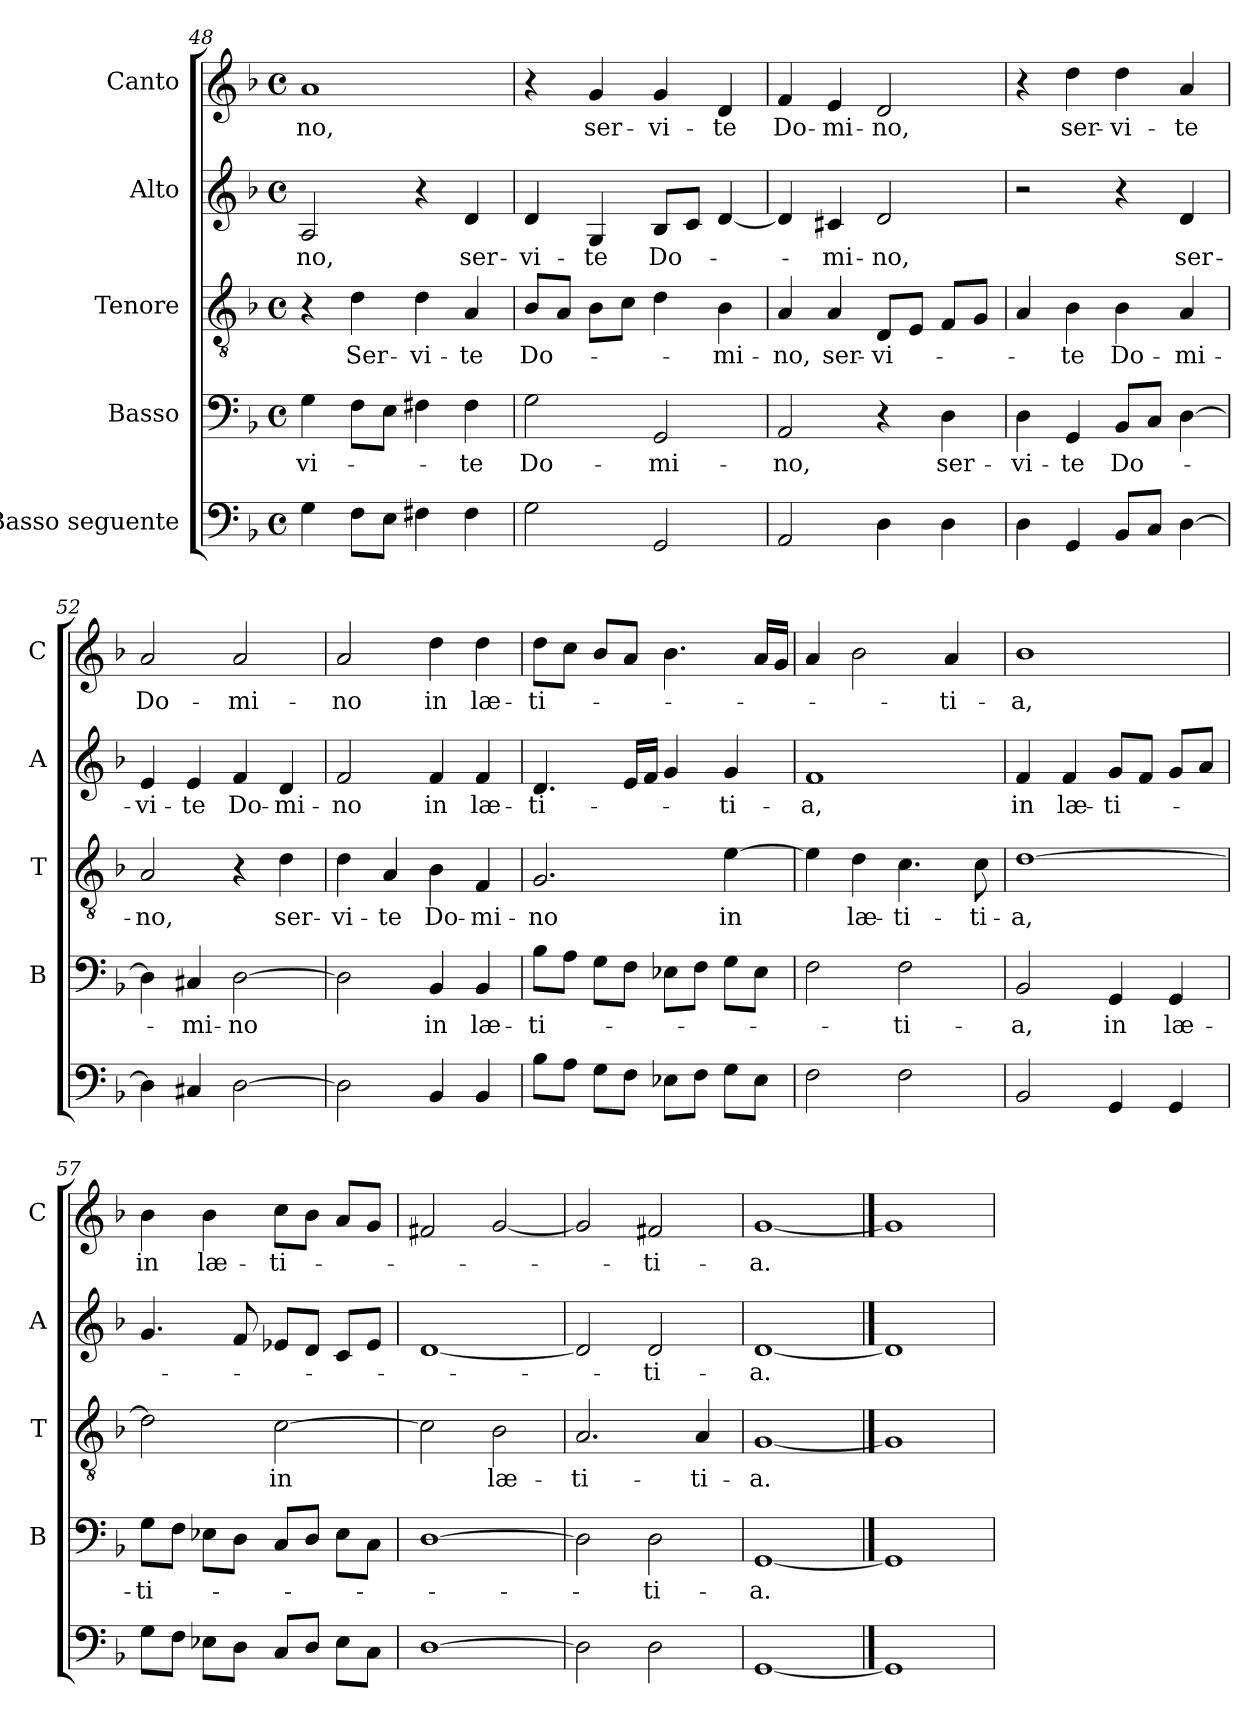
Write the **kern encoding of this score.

**kern	**kern	**text	**kern	**text	**kern	**text	**kern	**text
*part5	*part4	*part4	*part3	*part3	*part2	*part2	*part1	*part1
*staff5	*staff4	*staff4	*staff3	*staff3	*staff2	*staff2	*staff1	*staff1
*I"Basso seguente	*I"Basso	*	*I"Tenore	*	*I"Alto	*	*I"Canto	*
*	*I'B	*	*I'T	*	*I'A	*	*I'C	*
!!LO:PB:g=z
*clefF4	*clefF4	*	*clefGv2	*	*clefG2	*	*clefG2	*
*k[b-]	*k[b-]	*	*k[b-]	*	*k[b-]	*	*k[b-]	*
*F:	*F:	*	*F:	*	*F:	*	*F:	*
*M4/4	*M4/4	*	*M4/4	*	*M4/4	*	*M4/4	*
*met(c)	*met(c)	*	*met(c)	*	*met(c)	*	*met(c)	*
=48	=48	=48	=48	=48	=48	=48	=48	=48
!	!	!LO:LY:b	!	!	!	!LO:LY:b	!	!LO:LY:b
4G\	4G\	-vi-	4r	.	2A/	-no,	1a	-no,
!	!	!	!	!LO:LY:b	!	!	!	!
8F\L	8F\L	.	4d\	Ser-	.	.	.	.
8E\J	8E\J	.	.	.	.	.	.	.
!	!	!	!	!LO:LY:b	!	!	!	!
4F#X\	4F#X\	.	4d\	-vi-	4r	.	.	.
!	!	!LO:LY:b	!	!LO:LY:b	!	!LO:LY:b	!	!
4F#\	4F#\	-te	4A/	-te	4d/	ser-	.	.
=49	=49	=49	=49	=49	=49	=49	=49	=49
!	!	!LO:LY:b	!	!LO:LY:b	!	!LO:LY:b	!	!
2G\	2G\	Do-	8B-/L	Do-	4d/	-vi-	4r	.
.	.	.	8A/J	.	.	.	.	.
!	!	!	!	!	!	!LO:LY:b	!	!LO:LY:b
.	.	.	8B-\L	.	4G/	-te	4g/	ser-
.	.	.	8c\J	.	.	.	.	.
!	!	!LO:LY:b	!	!	!	!LO:LY:b	!	!LO:LY:b
2GG/	2GG/	-mi-	4d\	.	8B-/L	Do-	4g/	-vi-
.	.	.	.	.	8c/J	.	.	.
!	!	!	!	!LO:LY:b	!	!	!	!LO:LY:b
.	.	.	4B-\	-mi-	[4d/	.	4d/	-te
=50	=50	=50	=50	=50	=50	=50	=50	=50
!	!	!LO:LY:b	!	!LO:LY:b	!	!	!	!LO:LY:b
2AA/	2AA/	-no,	4A/	-no,	4d/]	.	4f/	Do-
!	!	!	!	!LO:LY:b	!	!LO:LY:b	!	!LO:LY:b
.	.	.	4A/	ser-	4c#X/	-mi-	4e/	-mi-
!	!	!	!	!LO:LY:b	!	!LO:LY:b	!	!LO:LY:b
4D\	4r	.	8D/L	-vi-	2d/	-no,	2d/	-no,
.	.	.	8E/J	.	.	.	.	.
!	!	!LO:LY:b	!	!	!	!	!	!
4D\	4D\	ser-	8F/L	.	.	.	.	.
.	.	.	8G/J	.	.	.	.	.
=51	=51	=51	=51	=51	=51	=51	=51	=51
!	!	!LO:LY:b	!	!	!	!	!	!
4D\	4D\	-vi-	4A/	.	2r	.	4r	.
!	!	!LO:LY:b	!	!LO:LY:b	!	!	!	!LO:LY:b
4GG/	4GG/	-te	4B-\	-te	.	.	4dd\	ser-
!	!	!LO:LY:b	!	!LO:LY:b	!	!	!	!LO:LY:b
8BB-/L	8BB-/L	Do-	4B-\	Do-	4r	.	4dd\	-vi-
8C/J	8C/J	.	.	.	.	.	.	.
!	!	!	!	!LO:LY:b	!	!LO:LY:b	!	!LO:LY:b
[4D\	[4D\	.	4A/	-mi-	4d/	ser-	4a/	-te
=52	=52	=52	=52	=52	=52	=52	=52	=52
!	!	!	!	!LO:LY:b	!	!LO:LY:b	!	!LO:LY:b
4D\]	4D\]	.	2A/	-no,	4e/	-vi-	2a/	Do-
!	!	!LO:LY:b	!	!	!	!LO:LY:b	!	!
4C#X/	4C#X/	-mi-	.	.	4e/	-te	.	.
!	!	!LO:LY:b	!	!	!	!LO:LY:b	!	!LO:LY:b
[2D\	[2D\	-no	4r	.	4f/	Do-	2a/	-mi-
!	!	!	!	!LO:LY:b	!	!LO:LY:b	!	!
.	.	.	4d\	ser-	4d/	-mi-	.	.
!!LO:LB:g=z
=53	=53	=53	=53	=53	=53	=53	=53	=53
!	!	!	!	!LO:LY:b	!	!LO:LY:b	!	!LO:LY:b
2D\]	2D\]	.	4d\	-vi-	2f/	-no	2a/	-no
!	!	!	!	!LO:LY:b	!	!	!	!
.	.	.	4A/	-te	.	.	.	.
!	!	!LO:LY:b	!	!LO:LY:b	!	!LO:LY:b	!	!LO:LY:b
4BB-/	4BB-/	in	4B-\	Do-	4f/	in	4dd\	in
!	!	!LO:LY:b	!	!LO:LY:b	!	!LO:LY:b	!	!LO:LY:b
4BB-/	4BB-/	læ-	4F/	-mi-	4f/	læ-	4dd\	læ-
=54	=54	=54	=54	=54	=54	=54	=54	=54
!	!	!LO:LY:b	!	!LO:LY:b	!	!LO:LY:b	!	!LO:LY:b
8B-\L	8B-\L	-ti-	2.G/	-no	4.d/	-ti-	8dd\L	-ti-
8A\J	8A\J	.	.	.	.	.	8cc\J	.
8G\L	8G\L	.	.	.	.	.	8b-/L	.
8F\J	8F\J	.	.	.	16e/LL	.	8a/J	.
.	.	.	.	.	16f/JJ	.	.	.
8E-X\L	8E-X\L	.	.	.	4g/	.	4.b-\	.
8F\J	8F\J	.	.	.	.	.	.	.
!	!	!	!	!LO:LY:b	!	!LO:LY:b	!	!
8G\L	8G\L	.	[4e\	in	4g/	-ti-	.	.
8E-\J	8E-\J	.	.	.	.	.	16a/LL	.
.	.	.	.	.	.	.	16g/JJ	.
=55	=55	=55	=55	=55	=55	=55	=55	=55
!	!	!	!	!	!	!LO:LY:b	!	!
2F\	2F\	.	4e\]	.	1f	-a,	4a/	.
!	!	!	!	!LO:LY:b	!	!	!	!
.	.	.	4d\	læ-	.	.	2b-\	.
!	!	!LO:LY:b	!	!LO:LY:b	!	!	!	!
2F\	2F\	-ti-	4.c\	-ti-	.	.	.	.
!	!	!	!	!	!	!	!	!LO:LY:b
.	.	.	.	.	.	.	4a/	-ti-
!	!	!	!	!LO:LY:b	!	!	!	!
.	.	.	8c\	-ti-	.	.	.	.
=56	=56	=56	=56	=56	=56	=56	=56	=56
!	!	!LO:LY:b	!	!LO:LY:b	!	!LO:LY:b	!	!LO:LY:b
2BB-/	2BB-/	-a,	[1d	-a,	4f/	in	1b-	-a,
!	!	!	!	!	!	!LO:LY:b	!	!
.	.	.	.	.	4f/	læ-	.	.
!	!	!LO:LY:b	!	!	!	!LO:LY:b	!	!
4GG/	4GG/	in	.	.	8g/L	-ti-	.	.
.	.	.	.	.	8f/J	.	.	.
!	!	!LO:LY:b	!	!	!	!	!	!
4GG/	4GG/	læ-	.	.	8g/L	.	.	.
.	.	.	.	.	8a/J	.	.	.
!!LO:LB:g=z
=57	=57	=57	=57	=57	=57	=57	=57	=57
!	!	!LO:LY:b	!	!	!	!	!	!LO:LY:b
8G\L	8G\L	-ti-	2d\]	.	4.g/	.	4b-\	in
8F\J	8F\J	.	.	.	.	.	.	.
!	!	!	!	!	!	!	!	!LO:LY:b
8E-X\L	8E-X\L	.	.	.	.	.	4b-\	læ-
8D\J	8D\J	.	.	.	8f/	.	.	.
!	!	!	!	!LO:LY:b	!	!	!	!LO:LY:b
8C/L	8C/L	.	[2c\	in	8e-X/L	.	8cc\L	-ti-
8D/J	8D/J	.	.	.	8d/J	.	8b-\J	.
8E-\L	8E-\L	.	.	.	8c/L	.	8a/L	.
8C\J	8C\J	.	.	.	8e-/J	.	8g/J	.
=58	=58	=58	=58	=58	=58	=58	=58	=58
[1D	[1D	.	2c\]	.	[1d	.	2f#X/	.
!	!	!	!	!LO:LY:b	!	!	!	!
.	.	.	2B-\	læ-	.	.	[2g/	.
=59	=59	=59	=59	=59	=59	=59	=59	=59
!	!	!	!	!LO:LY:b	!	!	!	!
2D\]	2D\]	.	2.A/	-ti-	2d/]	.	2g/]	.
!	!	!LO:LY:b	!	!	!	!LO:LY:b	!	!LO:LY:b
2D\	2D\	-ti-	.	.	2d/	-ti-	2f#X/	-ti-
!	!	!	!	!LO:LY:b	!	!	!	!
.	.	.	4A/	-ti-	.	.	.	.
=60	=60	=60	=60	=60	=60	=60	=60	=60
!	!	!LO:LY:b	!	!LO:LY:b	!	!LO:LY:b	!	!LO:LY:b
[1GG	[1GG	-a.	[1G	-a.	[1d	-a.	[1g	-a.
==61	==61	==61	==61	==61	==61	==61	==61	==61
1GG]	1GG]	.	1G]	.	1d]	.	1g]	.
=	=	=	=	=	=	=	=	=
*-	*-	*-	*-	*-	*-	*-	*-	*-
